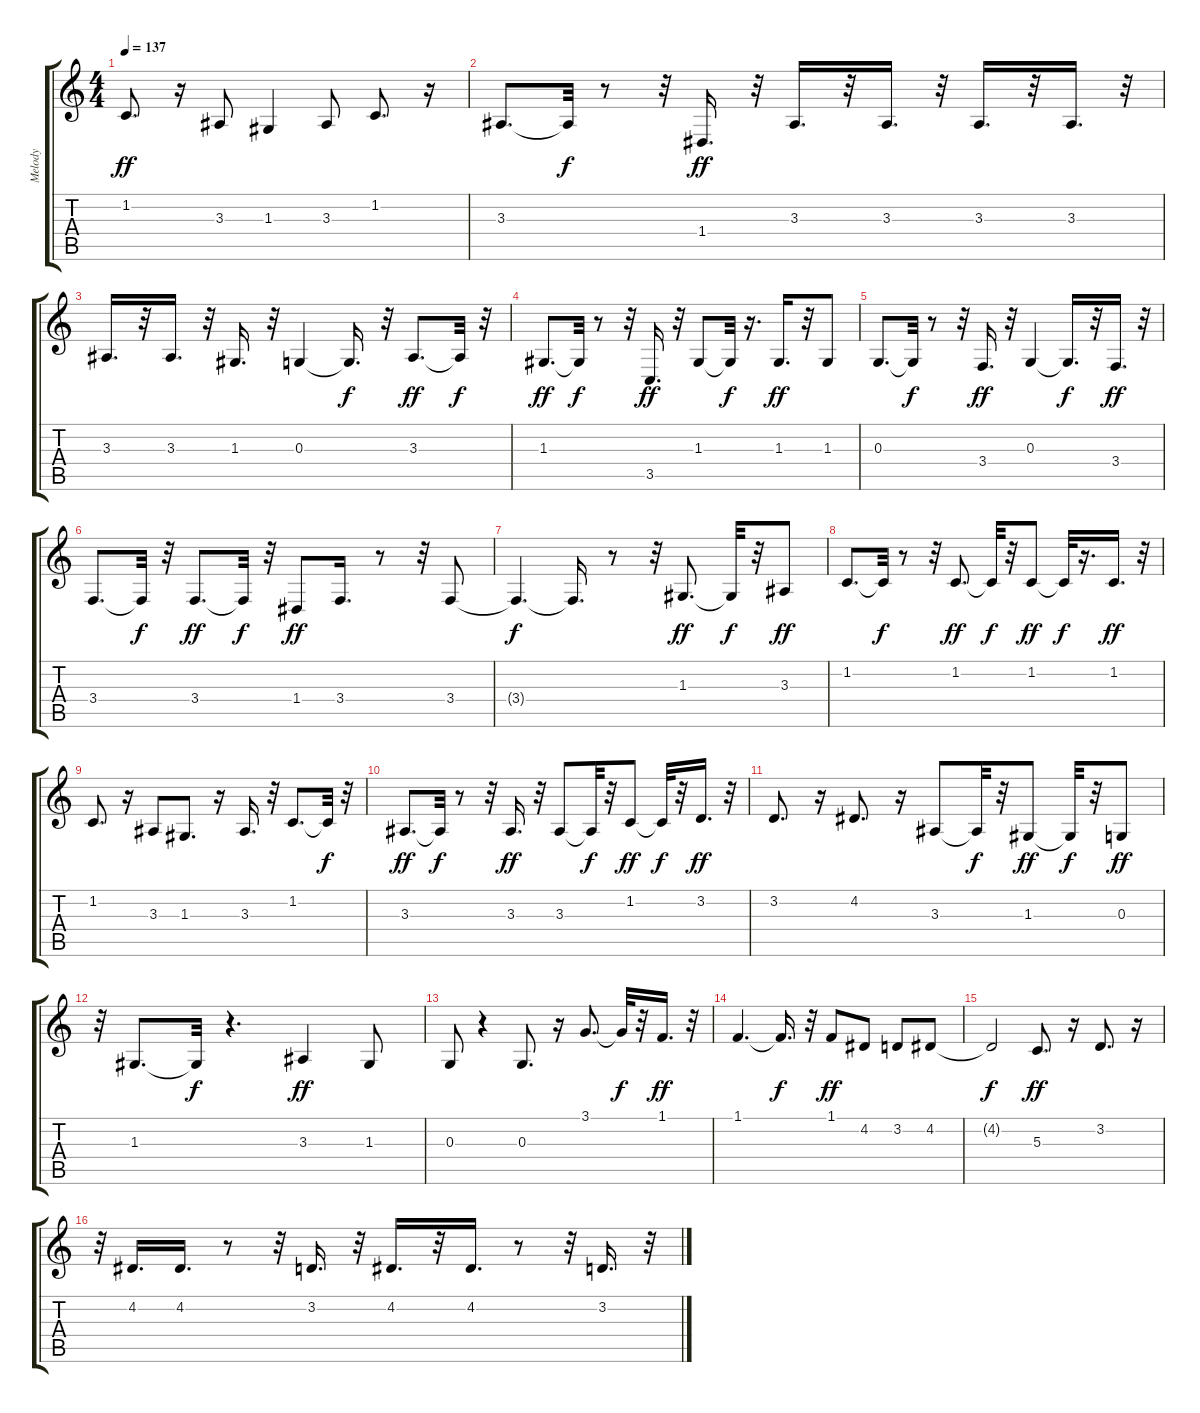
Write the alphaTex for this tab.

\track ("Melody" "Melody") {instrument altosax}
\staff {score tabs}
\tuning (E4 B3 G3 D3 A2 E2) {hide}
\ts (4 4)
\tempo 137
\clef g2
\ks c
1.2.8{d dy ff} r.16 3.3.8 1.3.4 3.3.8 1.2.8{d} r.16 |
3.3.8{d} 3.3{t}.32{dy f} r.8 r.32 1.4.16{d dy ff} r.32 3.3.16{d} r.32 3.3.16{d} r.32 3.3.16{d} r.32 3.3.16{d} r.32 |
3.3.16{d} r.32 3.3.16{d} r.32 1.3.16{d} r.32 0.3.4 0.3{t}.16{d dy f} r.32 3.3.8{d dy ff} 3.3{t}.32{dy f} r.32 |
1.3.8{d dy ff} 1.3{t}.32{dy f} r.8 r.32 3.5.16{d dy ff} r.32 1.3.8 1.3{t}.32{dy f} r.16{d} 1.3.16{d dy ff} r.32 1.3.8 |
0.3.8{d} 0.3{t}.32{dy f} r.8 r.32 3.4.16{d dy ff} r.32 0.3.4 0.3{t}.16{d dy f} r.32 3.4.16{d dy ff} r.32 |
3.4.8{d} 3.4{t}.32{dy f} r.32 3.4.8{d dy ff} 3.4{t}.32{dy f} r.32 1.4.8{dy ff} 3.4.16{d} r.8 r.32 3.4.8 |
3.4{t}.4{d dy f} 3.4{t}.16{d} r.8 r.32 1.3.8{d dy ff} 1.3{t}.32{dy f} r.32 3.3.8{dy ff} |
1.2.8{d} 1.2{t}.32{dy f} r.8 r.32 1.2.8{d dy ff} 1.2{t}.32{dy f} r.32 1.2.8{dy ff} 1.2{t}.32{dy f} r.16{d} 1.2.16{d dy ff} r.32 |
1.2.8{d} r.16 3.3.8 1.3.8{d} r.16 3.3.16{d} r.32 1.2.8{d} 1.2{t}.32{dy f} r.32 |
3.3.8{d dy ff} 3.3{t}.32{dy f} r.8 r.32 3.3.16{d dy ff} r.32 3.3.8 3.3{t}.32{dy f} r.32 1.2.8{dy ff} 1.2{t}.32{dy f} r.32 3.2.16{d dy ff} r.32 |
3.2.8{d} r.16 4.2.8{d} r.16 3.3.8 3.3{t}.32{dy f} r.32 1.3.8{dy ff} 1.3{t}.32{dy f} r.32 0.3.8{dy ff} |
r.32 1.3.8{d} 1.3{t}.32{dy f} r.4{d} 3.3.4{dy ff} 1.3.8 |
0.3.8 r.4 0.3.8{d} r.16 3.1.8{d} 3.1{t}.32{dy f} r.32 1.1.16{d dy ff} r.32 |
1.1.4{d} 1.1{t}.16{d dy f} r.32 1.1.8{dy ff} 4.2.8 3.2.8 4.2.8 |
4.2{t}.2{dy f} 5.3.8{d dy ff} r.16 3.2.8{d} r.16 |
r.32 4.2.16{d} 4.2.16{d} r.8 r.32 3.2.16{d} r.32 4.2.16{d} r.32 4.2.16{d} r.8 r.32 3.2.16{d} r.32
